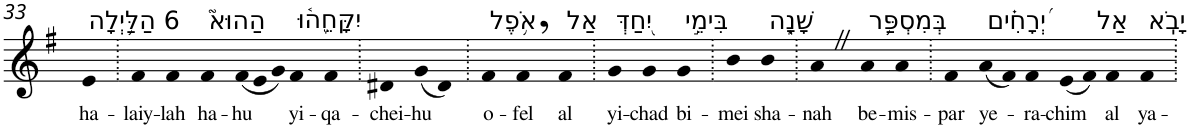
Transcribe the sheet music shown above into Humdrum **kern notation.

**kern	**text
*part1	*part1
*staff1	*staff1
*I"Piano	*
*I'Pno	*
!!LO:PB:g=z
*clefG2	*
*k[f#]	*
*G:	*
=33	=33
!LO:TX:a:t=6 הַלַּ֥יְלָה	!
!	!LO:LY:b
4e	ha-
=34.	=34.
!	!LO:LY:b
4f#	-laiy-
!	!LO:LY:b
4f#	-lah
!LO:TX:a:t=הַהוּא֮	!
!	!LO:LY:b
4f#	ha-
!	!LO:LY:b
(12f#	-hu
12e	.
12g)	.
!LO:TX:a:t=יִקָּחֵ֪ה֫וּ	!
!	!LO:LY:b
4f#	yi-
!	!LO:LY:b
4f#	-qa-
=35.	=35.
!	!LO:LY:b
4d#X	-chei-
!	!LO:LY:b
(8g	-hu
8d#)	.
=36.	=36.
!LO:TX:a:t=אֹ֥פֶל	!
!	!LO:LY:b
4f#	o-
!	!LO:LY:b
4f#,	-fel
!LO:TX:a:t=אַל	!
!	!LO:LY:b
4f#	al
=37.	=37.
!LO:TX:a:t=יִ֭חַדְּ	!
!	!LO:LY:b
4g	yi-
!	!LO:LY:b
4g	-chad
!LO:TX:a:t=בִּימֵ֣י	!
!	!LO:LY:b
4g	bi-
=38.	=38.
!	!LO:LY:b
4b	-mei
!LO:TX:a:t=שָׁנָ֑ה	!
!	!LO:LY:b
4b	sha-
=39.	=39.
!	!LO:LY:b
4aZ	-nah
!LO:TX:a:t=בְּמִסְפַּ֥ר	!
!	!LO:LY:b
4a	be-
!	!LO:LY:b
4a	-mis-
=40.	=40.
!	!LO:LY:b
4f#	-par
!LO:TX:a:t=יְ֝רָחִ֗ים	!
!	!LO:LY:b
(8a	ye-
8f#)	.
!	!LO:LY:b
4f#	-ra-
!	!LO:LY:b
(8e	-chim
8f#)	.
!LO:TX:a:t=אַל	!
!	!LO:LY:b
4f#	al
!LO:TX:a:t=יָבֹֽא	!
!	!LO:LY:b
4f#	ya-
=.	=.
*-	*-
